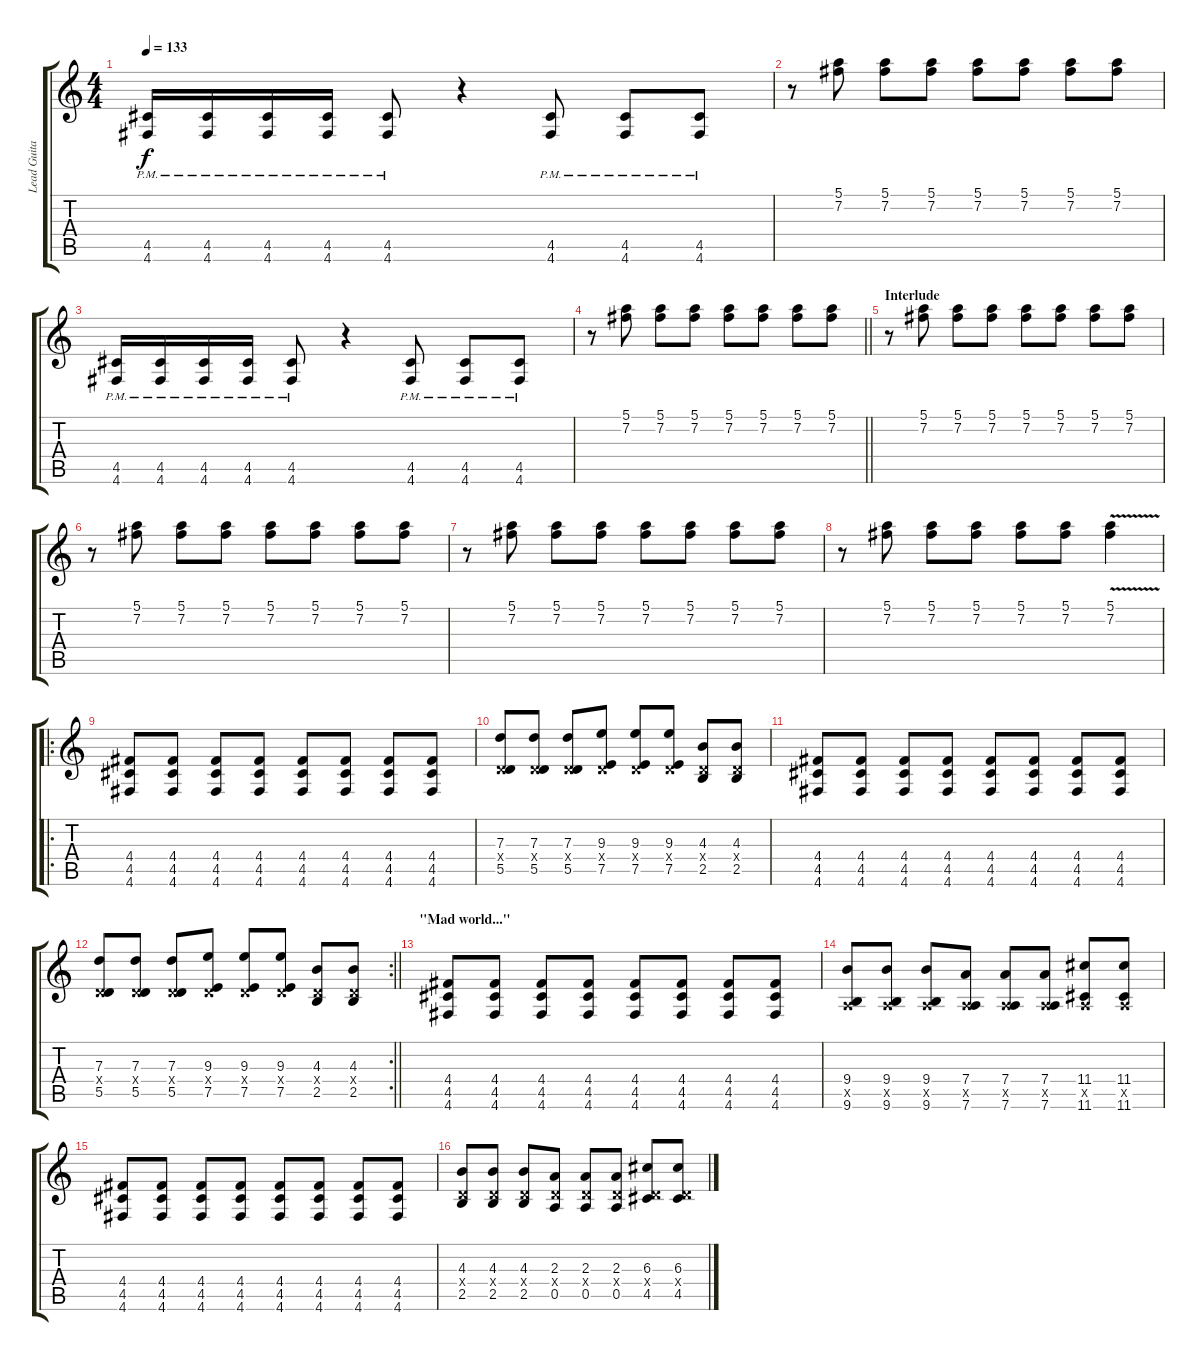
\track ("Lead Guitar" "Lead Guita") {instrument distortionguitar}
\staff {score tabs}
\tuning (E4 B3 G3 D3 A2 D2) {hide}
\ts (4 4)
\tempo 133
\clef g2
\ks c
(4.5{pm} 4.6{pm}).16{dy f} (4.5{pm} 4.6{pm}).16 (4.5{pm} 4.6{pm}).16 (4.5{pm} 4.6{pm}).16 (4.5{pm} 4.6{pm}).8 r.4 (4.5{pm} 4.6{pm}).8 (4.5{pm} 4.6{pm}).8 (4.5{pm} 4.6{pm}).8 |
r.8 (5.1 7.2).8 (5.1 7.2).8 (5.1 7.2).8 (5.1 7.2).8 (5.1 7.2).8 (5.1 7.2).8 (5.1 7.2).8 |
(4.5{pm} 4.6{pm}).16 (4.5{pm} 4.6{pm}).16 (4.5{pm} 4.6{pm}).16 (4.5{pm} 4.6{pm}).16 (4.5{pm} 4.6{pm}).8 r.4 (4.5{pm} 4.6{pm}).8 (4.5{pm} 4.6{pm}).8 (4.5{pm} 4.6{pm}).8 |
\barLineRight lightlight
r.8 (5.1 7.2).8 (5.1 7.2).8 (5.1 7.2).8 (5.1 7.2).8 (5.1 7.2).8 (5.1 7.2).8 (5.1 7.2).8 |
\section ("" "Interlude")
r.8 (5.1 7.2).8 (5.1 7.2).8 (5.1 7.2).8 (5.1 7.2).8 (5.1 7.2).8 (5.1 7.2).8 (5.1 7.2).8 |
r.8 (5.1 7.2).8 (5.1 7.2).8 (5.1 7.2).8 (5.1 7.2).8 (5.1 7.2).8 (5.1 7.2).8 (5.1 7.2).8 |
r.8 (5.1 7.2).8 (5.1 7.2).8 (5.1 7.2).8 (5.1 7.2).8 (5.1 7.2).8 (5.1 7.2).8 (5.1 7.2).8 |
r.8 (5.1 7.2).8 (5.1 7.2).8 (5.1 7.2).8 (5.1 7.2).8 (5.1 7.2).8 (5.1{v} 7.2).4 |
\ro
(4.4 4.5 4.6).8 (4.4 4.5 4.6).8 (4.4 4.5 4.6).8 (4.4 4.5 4.6).8 (4.4 4.5 4.6).8 (4.4 4.5 4.6).8 (4.4 4.5 4.6).8 (4.4 4.5 4.6).8 |
(7.3 0.4{x} 5.5).8 (7.3 0.4{x} 5.5).8 (7.3 0.4{x} 5.5).8 (9.3 0.4{x} 7.5).8 (9.3 0.4{x} 7.5).8 (9.3 0.4{x} 7.5).8 (4.3 0.4{x} 2.5).8 (4.3 0.4{x} 2.5).8 |
(4.4 4.5 4.6).8 (4.4 4.5 4.6).8 (4.4 4.5 4.6).8 (4.4 4.5 4.6).8 (4.4 4.5 4.6).8 (4.4 4.5 4.6).8 (4.4 4.5 4.6).8 (4.4 4.5 4.6).8 |
\rc 2
\barLineRight lightlight
(7.3 0.4{x} 5.5).8 (7.3 0.4{x} 5.5).8 (7.3 0.4{x} 5.5).8 (9.3 0.4{x} 7.5).8 (9.3 0.4{x} 7.5).8 (9.3 0.4{x} 7.5).8 (4.3 0.4{x} 2.5).8 (4.3 0.4{x} 2.5).8 |
\section ("" "\"Mad world...\"")
(4.4 4.5 4.6).8 (4.4 4.5 4.6).8 (4.4 4.5 4.6).8 (4.4 4.5 4.6).8 (4.4 4.5 4.6).8 (4.4 4.5 4.6).8 (4.4 4.5 4.6).8 (4.4 4.5 4.6).8 |
(9.4 0.5{x} 9.6).8 (9.4 0.5{x} 9.6).8 (9.4 0.5{x} 9.6).8 (7.4 0.5{x} 7.6).8 (7.4 0.5{x} 7.6).8 (7.4 0.5{x} 7.6).8 (11.4 0.5{x} 11.6).8 (11.4 0.5{x} 11.6).8 |
(4.4 4.5 4.6).8 (4.4 4.5 4.6).8 (4.4 4.5 4.6).8 (4.4 4.5 4.6).8 (4.4 4.5 4.6).8 (4.4 4.5 4.6).8 (4.4 4.5 4.6).8 (4.4 4.5 4.6).8 |
(4.3 0.4{x} 2.5).8 (4.3 0.4{x} 2.5).8 (4.3 0.4{x} 2.5).8 (2.3 0.4{x} 0.5).8 (2.3 0.4{x} 0.5).8 (2.3 0.4{x} 0.5).8 (6.3 0.4{x} 4.5).8 (6.3 0.4{x} 4.5).8
